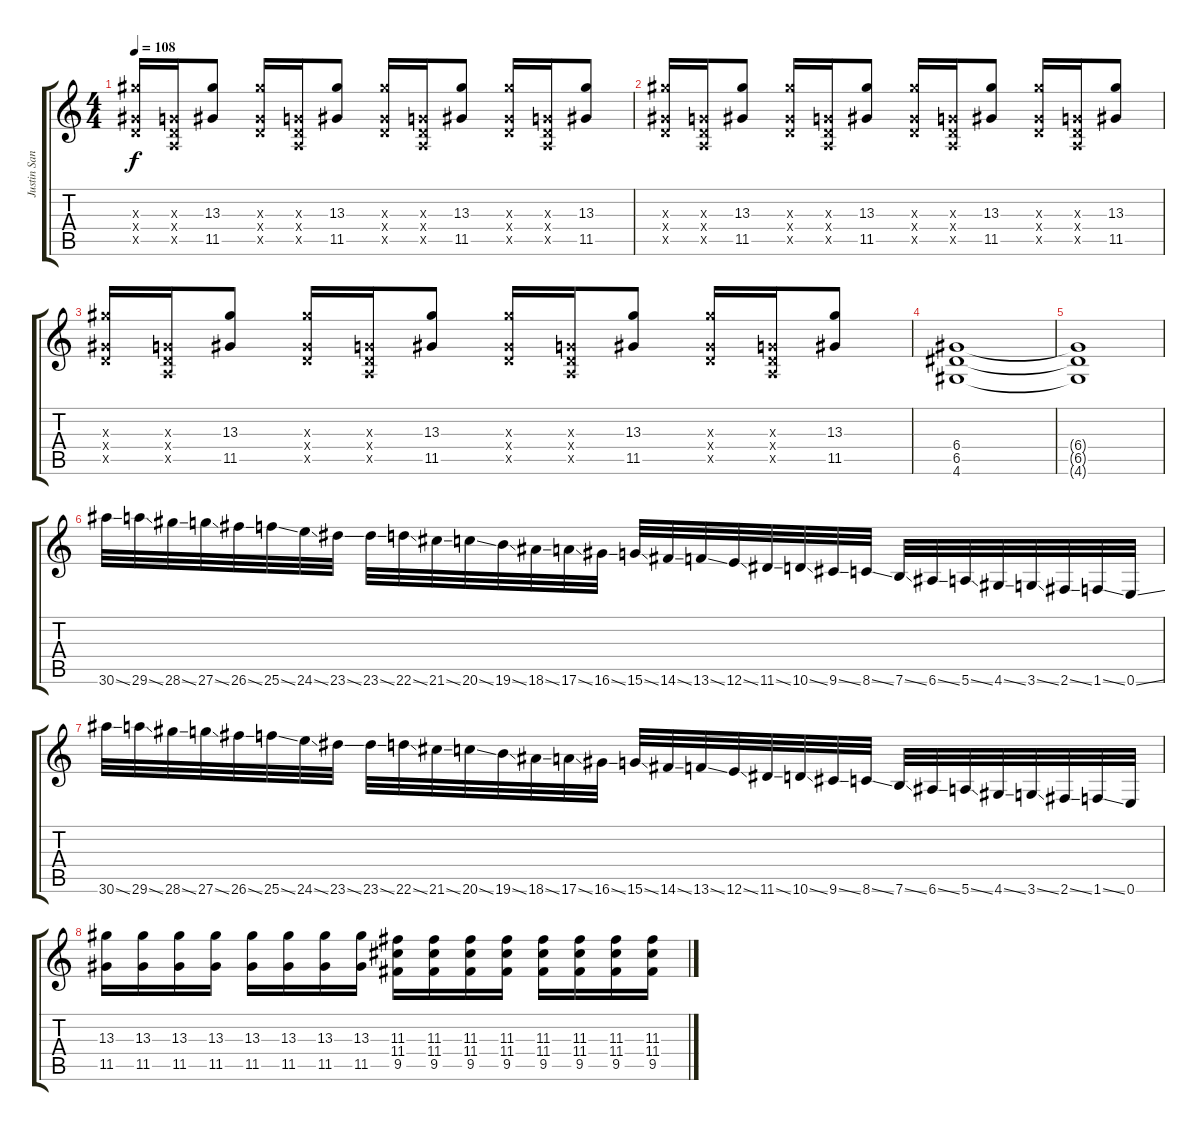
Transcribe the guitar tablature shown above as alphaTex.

\track ("Justin Sane" "Justin San") {instrument distortionguitar}
\staff {score tabs}
\tuning (E4 B3 G3 D3 A2 E2) {hide}
\ts (4 4)
\tempo 108
\clef g2
\ks c
(13.3{x} 0.4{x} 11.5{x}).16{dy f volume 9} (0.3{x} 0.4{x} 0.5{x}).16 (13.3 11.5).8 (13.3{x} 0.4{x} 11.5{x}).16 (0.3{x} 0.4{x} 0.5{x}).16 (13.3 11.5).8 (13.3{x} 0.4{x} 11.5{x}).16 (0.3{x} 0.4{x} 0.5{x}).16 (13.3 11.5).8 (13.3{x} 0.4{x} 11.5{x}).16 (0.3{x} 0.4{x} 0.5{x}).16 (13.3 11.5).8 |
(13.3{x} 0.4{x} 11.5{x}).16{volume 9} (0.3{x} 0.4{x} 0.5{x}).16 (13.3 11.5).8 (13.3{x} 0.4{x} 11.5{x}).16 (0.3{x} 0.4{x} 0.5{x}).16 (13.3 11.5).8 (13.3{x} 0.4{x} 11.5{x}).16 (0.3{x} 0.4{x} 0.5{x}).16 (13.3 11.5).8 (13.3{x} 0.4{x} 11.5{x}).16 (0.3{x} 0.4{x} 0.5{x}).16 (13.3 11.5).8 |
(13.3{x} 0.4{x} 11.5{x}).16{volume 9} (0.3{x} 0.4{x} 0.5{x}).16 (13.3 11.5).8 (13.3{x} 0.4{x} 11.5{x}).16 (0.3{x} 0.4{x} 0.5{x}).16 (13.3 11.5).8 (13.3{x} 0.4{x} 11.5{x}).16 (0.3{x} 0.4{x} 0.5{x}).16 (13.3 11.5).8 (13.3{x} 0.4{x} 11.5{x}).16 (0.3{x} 0.4{x} 0.5{x}).16 (13.3 11.5).8 |
(6.4 6.5 4.6).1 |
(6.4{t} 6.5{t} 4.6{t}).1 |
30.6{ss}.32{volume 16} 29.6{ss}.32 28.6{ss}.32 27.6{ss}.32 26.6{ss}.32 25.6{ss}.32 24.6{ss}.32 23.6{ss}.32 23.6{ss}.32 22.6{ss}.32 21.6{ss}.32 20.6{ss}.32 19.6{ss}.32 18.6{ss}.32 17.6{ss}.32 16.6{ss}.32 15.6{ss}.32 14.6{ss}.32 13.6{ss}.32 12.6{ss}.32 11.6{ss}.32 10.6{ss}.32 9.6{ss}.32 8.6{ss}.32 7.6{ss}.32 6.6{ss}.32 5.6{ss}.32 4.6{ss}.32 3.6{ss}.32 2.6{ss}.32 1.6{ss}.32 0.6{ss}.32 |
30.6{ss}.32{balance 16} 29.6{ss}.32 28.6{ss}.32 27.6{ss}.32 26.6{ss}.32 25.6{ss}.32 24.6{ss}.32 23.6{ss}.32 23.6{ss}.32 22.6{ss}.32 21.6{ss}.32 20.6{ss}.32 19.6{ss}.32 18.6{ss}.32 17.6{ss}.32 16.6{ss}.32 15.6{ss}.32 14.6{ss}.32 13.6{ss}.32 12.6{ss}.32 11.6{ss}.32 10.6{ss}.32 9.6{ss}.32 8.6{ss}.32 7.6{ss}.32 6.6{ss}.32 5.6{ss}.32 4.6{ss}.32 3.6{ss}.32 2.6{ss}.32 1.6{ss}.32 0.6.32 |
(13.3 11.5).16{volume 13 balance 0} (13.3 11.5).16 (13.3 11.5).16 (13.3 11.5).16 (13.3 11.5).16 (13.3 11.5).16 (13.3 11.5).16 (13.3 11.5).16 (11.3 11.4 9.5).16 (11.3 11.4 9.5).16 (11.3 11.4 9.5).16 (11.3 11.4 9.5).16 (11.3 11.4 9.5).16 (11.3 11.4 9.5).16 (11.3 11.4 9.5).16 (11.3 11.4 9.5).16
